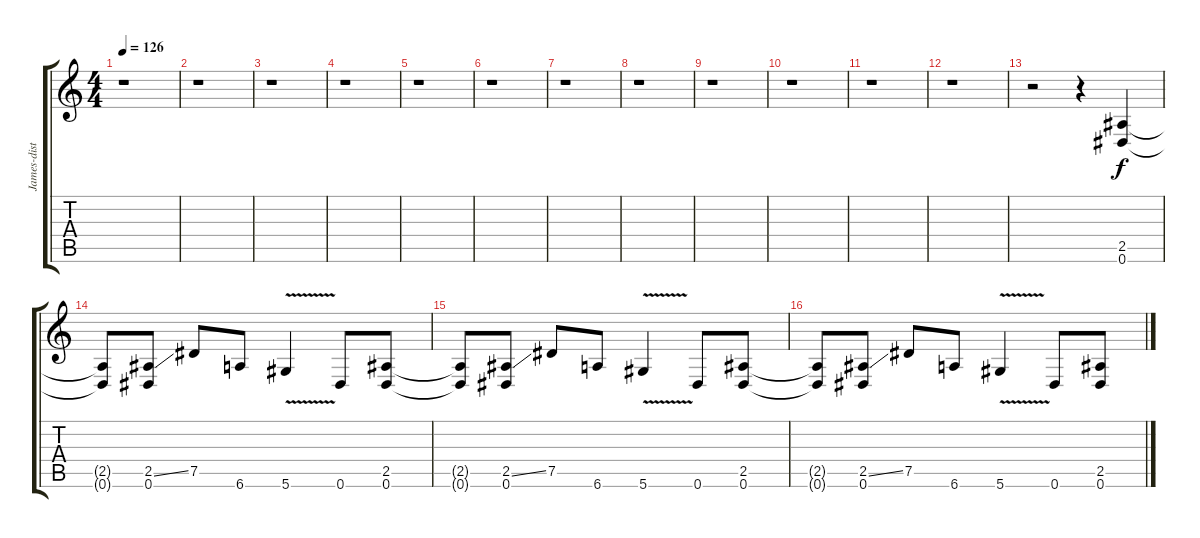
\track ("James-dist" "James-dist") {instrument distortionguitar}
\staff {score tabs}
\tuning (Eb4 Bb3 Gb3 Db3 Ab2 Eb2) {hide}
\ts (4 4)
\tempo 126
\clef g2
\ks c
r.1{dy f} |
r.1 |
r.1 |
r.1 |
r.1 |
r.1 |
r.1 |
r.1 |
r.1 |
r.1 |
r.1 |
r.1 |
r.2 r.4 (2.5 0.6).4 |
(2.5{t} 0.6{t}).8 (2.5{ss} 0.6).8 7.5.8 6.6.8 5.6{v}.4 0.6.8 (2.5 0.6).8 |
(2.5{t} 0.6{t}).8 (2.5{ss} 0.6).8 7.5.8 6.6.8 5.6{v}.4 0.6.8 (2.5 0.6).8 |
(2.5{t} 0.6{t}).8 (2.5{ss} 0.6).8 7.5.8 6.6.8 5.6{v}.4 0.6.8 (2.5 0.6).8
